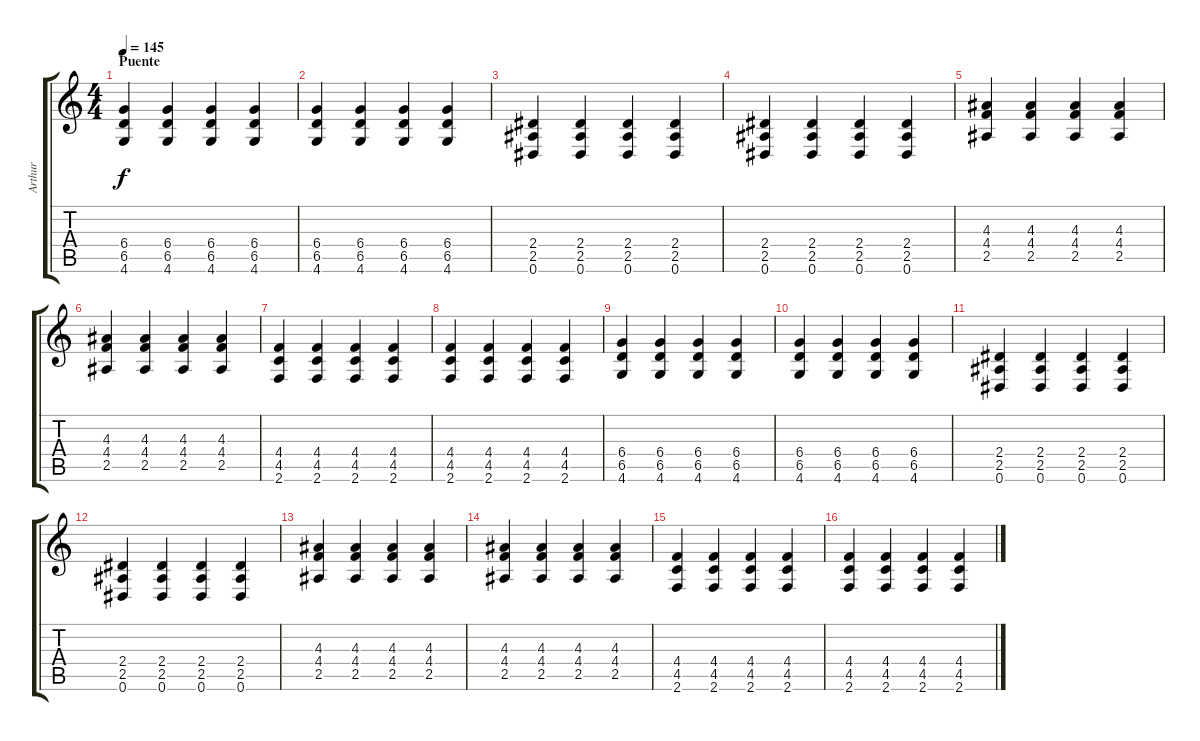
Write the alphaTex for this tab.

\track ("Arthur" "Arthur") {instrument distortionguitar}
\staff {score tabs}
\tuning (Eb4 Bb3 Gb3 Db3 Ab2 Eb2) {hide}
\ts (4 4)
\section ("" "Puente")
\tempo 145
\clef g2
\ks c
(6.4 6.5 4.6).4{dy f} (6.4 6.5 4.6).4 (6.4 6.5 4.6).4 (6.4 6.5 4.6).4 |
(6.4 6.5 4.6).4 (6.4 6.5 4.6).4 (6.4 6.5 4.6).4 (6.4 6.5 4.6).4 |
(2.4 2.5 0.6).4 (2.4 2.5 0.6).4 (2.4 2.5 0.6).4 (2.4 2.5 0.6).4 |
(2.4 2.5 0.6).4 (2.4 2.5 0.6).4 (2.4 2.5 0.6).4 (2.4 2.5 0.6).4 |
(4.3 4.4 2.5).4 (4.3 4.4 2.5).4 (4.3 4.4 2.5).4 (4.3 4.4 2.5).4 |
(4.3 4.4 2.5).4 (4.3 4.4 2.5).4 (4.3 4.4 2.5).4 (4.3 4.4 2.5).4 |
(4.4 4.5 2.6).4 (4.4 4.5 2.6).4 (4.4 4.5 2.6).4 (4.4 4.5 2.6).4 |
(4.4 4.5 2.6).4 (4.4 4.5 2.6).4 (4.4 4.5 2.6).4 (4.4 4.5 2.6).4 |
(6.4 6.5 4.6).4 (6.4 6.5 4.6).4 (6.4 6.5 4.6).4 (6.4 6.5 4.6).4 |
(6.4 6.5 4.6).4 (6.4 6.5 4.6).4 (6.4 6.5 4.6).4 (6.4 6.5 4.6).4 |
(2.4 2.5 0.6).4 (2.4 2.5 0.6).4 (2.4 2.5 0.6).4 (2.4 2.5 0.6).4 |
(2.4 2.5 0.6).4 (2.4 2.5 0.6).4 (2.4 2.5 0.6).4 (2.4 2.5 0.6).4 |
(4.3 4.4 2.5).4 (4.3 4.4 2.5).4 (4.3 4.4 2.5).4 (4.3 4.4 2.5).4 |
(4.3 4.4 2.5).4 (4.3 4.4 2.5).4 (4.3 4.4 2.5).4 (4.3 4.4 2.5).4 |
(4.4 4.5 2.6).4 (4.4 4.5 2.6).4 (4.4 4.5 2.6).4 (4.4 4.5 2.6).4 |
(4.4 4.5 2.6).4 (4.4 4.5 2.6).4 (4.4 4.5 2.6).4 (4.4 4.5 2.6).4
